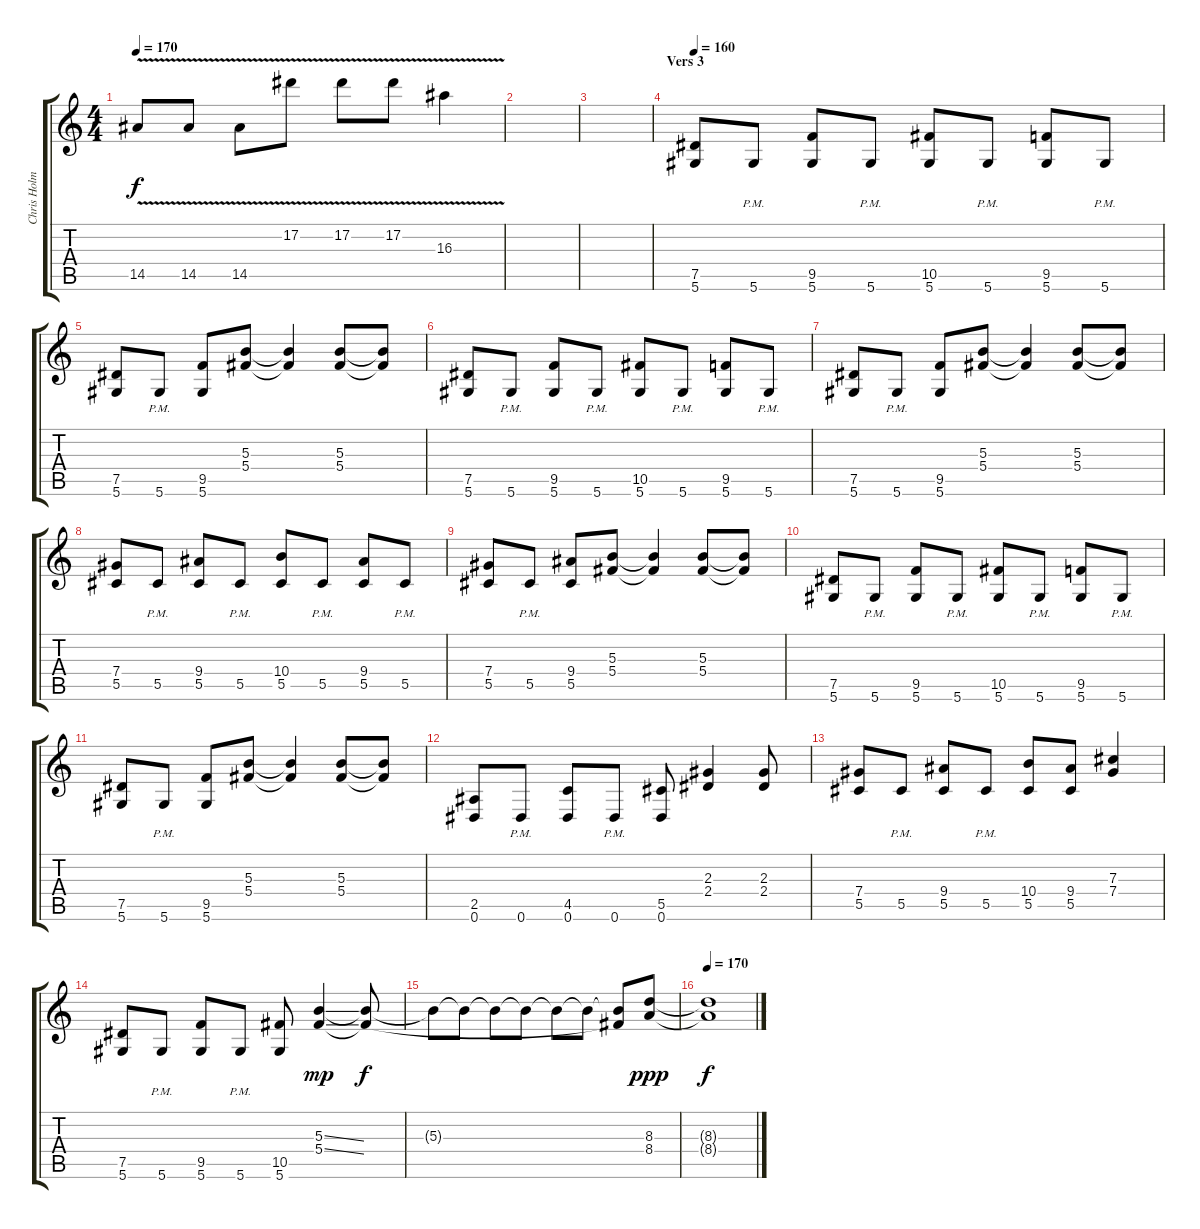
\track ("Chris Holmes" "Chris Holm") {instrument distortionguitar}
\staff {score tabs}
\tuning (Eb4 Bb3 Gb3 Db3 Ab2 Eb2) {hide}
\ts (4 4)
\tempo 170
\clef g2
\ks c
14.5{v}.8{dy f} 14.5{v}.8 14.5{v}.8 17.2{v}.8 17.2{v}.8 17.2{v}.8 16.3{v}.4 |
|
|
\section ("" "Vers 3")
\tempo 160
(7.5 5.6).8{volume 12} 5.6{pm}.8 (9.5 5.6).8 5.6{pm}.8 (10.5 5.6).8 5.6{pm}.8 (9.5 5.6).8 5.6{pm}.8 |
(7.5 5.6).8 5.6{pm}.8 (9.5 5.6).8 (5.3 5.4).8 (5.3{t} 5.4{t}).4 (5.3 5.4).8 (5.3{t} 5.4{t}).8 |
(7.5 5.6).8 5.6{pm}.8 (9.5 5.6).8 5.6{pm}.8 (10.5 5.6).8 5.6{pm}.8 (9.5 5.6).8 5.6{pm}.8 |
(7.5 5.6).8 5.6{pm}.8 (9.5 5.6).8 (5.3 5.4).8 (5.3{t} 5.4{t}).4 (5.3 5.4).8 (5.3{t} 5.4{t}).8 |
(7.4 5.5).8 5.5{pm}.8 (9.4 5.5).8 5.5{pm}.8 (10.4 5.5).8 5.5{pm}.8 (9.4 5.5).8 5.5{pm}.8 |
(7.4 5.5).8 5.5{pm}.8 (9.4 5.5).8 (5.3 5.4).8 (5.3{t} 5.4{t}).4 (5.3 5.4).8 (5.3{t} 5.4{t}).8 |
(7.5 5.6).8 5.6{pm}.8 (9.5 5.6).8 5.6{pm}.8 (10.5 5.6).8 5.6{pm}.8 (9.5 5.6).8 5.6{pm}.8 |
(7.5 5.6).8 5.6{pm}.8 (9.5 5.6).8 (5.3 5.4).8 (5.3{t} 5.4{t}).4 (5.3 5.4).8 (5.3{t} 5.4{t}).8 |
(2.5 0.6).8 0.6{pm}.8 (4.5 0.6).8 0.6{pm}.8 (5.5 0.6).8 (2.3 2.4).4 (2.3 2.4).8 |
(7.4 5.5).8 5.5{pm}.8 (9.4 5.5).8 5.5{pm}.8 (10.4 5.5).8 (9.4 5.5).8 (7.3 7.4).4 |
(7.5 5.6).8 5.6{pm}.8 (9.5 5.6).8 5.6{pm}.8 (10.5 5.6).8 (5.3{ss} 5.4{ss}).4{dy mp} (5.3{t} 5.4{t}).8{dy f} |
5.3{t}.8 5.3{t}.8 5.3{t}.8 5.3{t}.8 5.3{t}.8 5.3{t}.8 (5.3{t} 5.4{t}).8 (8.3 8.4).8{dy ppp} |
\tempo 170
(8.3{t} 8.4{t}).1{dy f}
